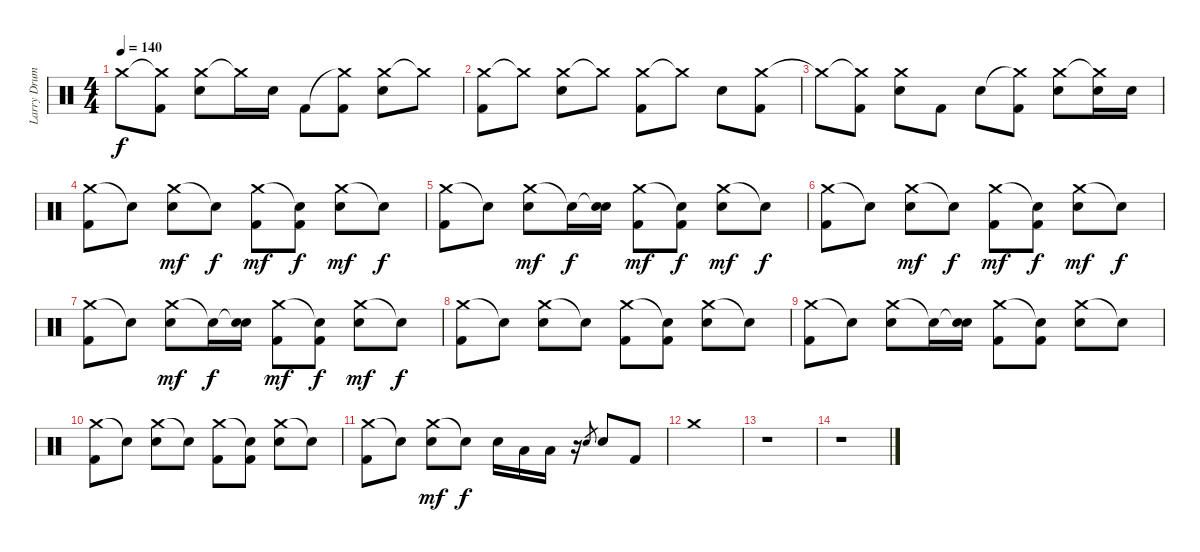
\track ("Larry Drums" "Larry Drum") {instrument percussion}
\staff {score}
\articulation defaults
\ts (4 4)
\tempo 140
\clef neutral
\ks c "Crash medium (hit)"{t}.8{dy f}
("Crash medium (hit)"{t} "Kick (hit) 2").8 ("Crash medium (hit)" "Electric Snare (hit)").8 "Crash medium (hit)"{t}.16 "Electric Snare (hit)".16 "Kick (hit) 2".8 ("Crash medium (hit)"{t} "Kick (hit) 2").8 ("Crash medium (hit)" "Electric Snare (hit)").8 "Crash medium (hit)"{t}.8 |
("Crash medium (hit)" "Kick (hit) 2").8 "Crash medium (hit)"{t}.8 ("Crash medium (hit)" "Electric Snare (hit)").8 "Crash medium (hit)"{t}.8 ("Crash medium (hit)" "Kick (hit) 2").8 "Crash medium (hit)"{t}.8 "Electric Snare (hit)".8 ("Crash medium (hit)" "Kick (hit) 2").8 |
"Crash medium (hit)"{t}.8 ("Crash medium (hit)"{t} "Kick (hit) 2").8 ("Crash medium (hit)" "Electric Snare (hit)").8 "Kick (hit) 2".8 "Electric Snare (hit)".8 ("Crash medium (hit)"{t} "Kick (hit) 2").8 ("Crash medium (hit)" "Electric Snare (hit)").8 ("Crash medium (hit)"{t} "Electric Snare (hit)").16 "Electric Snare (hit)".16 |
("Crash medium (hit)" "Kick (hit) 2").8 "Snare (hit)"{t}.8 ("Crash medium (hit)" "Electric Snare (hit)").8{dy mf} "Snare (hit)"{t}.8{dy f} ("Crash medium (hit)" "Kick (hit) 2").8{dy mf} ("Snare (hit)"{t} "Kick (hit) 2").8{dy f} ("Crash medium (hit)" "Electric Snare (hit)").8{dy mf} "Snare (hit)"{t}.8{dy f} |
("Crash medium (hit)" "Kick (hit) 2").8 "Snare (hit)"{t}.8 ("Crash medium (hit)" "Electric Snare (hit)").8{dy mf} "Snare (hit)"{t}.16{dy f} ("Snare (hit)"{t} "Electric Snare (hit)").16 ("Crash medium (hit)" "Kick (hit) 2").8{dy mf} ("Snare (hit)"{t} "Kick (hit) 2").8{dy f} ("Crash medium (hit)" "Electric Snare (hit)").8{dy mf} "Snare (hit)"{t}.8{dy f} |
("Crash medium (hit)" "Kick (hit) 2").8 "Snare (hit)"{t}.8 ("Crash medium (hit)" "Electric Snare (hit)").8{dy mf} "Snare (hit)"{t}.8{dy f} ("Crash medium (hit)" "Kick (hit) 2").8{dy mf} ("Snare (hit)"{t} "Kick (hit) 2").8{dy f} ("Crash medium (hit)" "Electric Snare (hit)").8{dy mf} "Snare (hit)"{t}.8{dy f} |
("Crash medium (hit)" "Kick (hit) 2").8 "Snare (hit)"{t}.8 ("Crash medium (hit)" "Electric Snare (hit)").8{dy mf} "Snare (hit)"{t}.16{dy f} ("Snare (hit)"{t} "Electric Snare (hit)").16 ("Crash medium (hit)" "Kick (hit) 2").8{dy mf} ("Snare (hit)"{t} "Kick (hit) 2").8{dy f} ("Crash medium (hit)" "Electric Snare (hit)").8{dy mf} "Snare (hit)"{t}.8{dy f} |
("Crash medium (hit)" "Kick (hit) 2").8 "Snare (hit)"{t}.8 ("Crash medium (hit)" "Electric Snare (hit)").8 "Snare (hit)"{t}.8 ("Crash medium (hit)" "Kick (hit) 2").8 ("Snare (hit)"{t} "Kick (hit) 2").8 ("Crash medium (hit)" "Electric Snare (hit)").8 "Snare (hit)"{t}.8 |
("Crash medium (hit)" "Kick (hit) 2").8 "Snare (hit)"{t}.8 ("Crash medium (hit)" "Electric Snare (hit)").8 "Snare (hit)"{t}.16 ("Snare (hit)"{t} "Electric Snare (hit)").16 ("Crash medium (hit)" "Kick (hit) 2").8 ("Snare (hit)"{t} "Kick (hit) 2").8 ("Crash medium (hit)" "Electric Snare (hit)").8 "Snare (hit)"{t}.8 |
("Crash medium (hit)" "Kick (hit) 2").8 "Snare (hit)"{t}.8 ("Crash medium (hit)" "Electric Snare (hit)").8 "Snare (hit)"{t}.8 ("Crash medium (hit)" "Kick (hit) 2").8 ("Snare (hit)"{t} "Kick (hit) 2").8 ("Crash medium (hit)" "Electric Snare (hit)").8 "Snare (hit)"{t}.8 |
("Crash medium (hit)" "Kick (hit) 2").8 "Snare (hit)"{t}.8 ("Crash medium (hit)" "Electric Snare (hit)").8{dy mf} "Snare (hit)"{t}.8{dy f} "Electric Snare (hit)".16 "Low Floor Tom (hit)".16 "Low Floor Tom (hit)".16 r.16 "Electric Snare (hit)".8{gr} "Electric Snare (hit)".8 "Kick (hit) 2".8 |
"Crash medium (hit)".1 |
r.1 |
r.1
